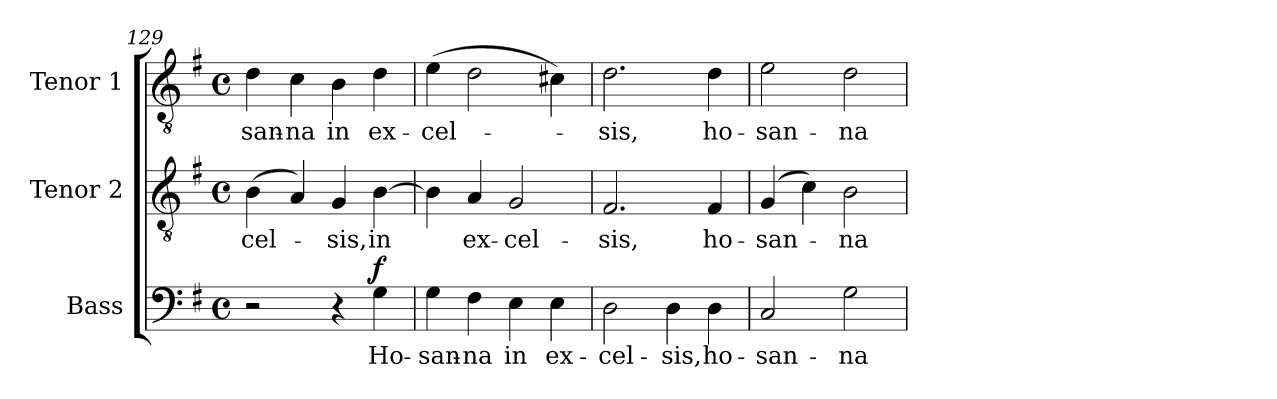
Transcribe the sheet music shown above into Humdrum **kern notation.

**kern	**text	**dynam	**kern	**text	**kern	**text
*part3	*part3	*part3	*part2	*part2	*part1	*part1
*staff3	*staff3	*staff3	*staff2	*staff2	*staff1	*staff1
*I"Bass	*	*	*I"Tenor 2	*	*I"Tenor 1	*
*I'B.	*	*	*I'T. 2	*	*I'T. 1	*
*clefF4	*	*	*clefGv2	*	*clefGv2	*
*k[f#]	*	*	*k[f#]	*	*k[f#]	*
*G:	*	*	*G:	*	*G:	*
*M4/4	*	*	*M4/4	*	*M4/4	*
*met(c)	*	*	*met(c)	*	*met(c)	*
=129	=129	=129	=129	=129	=129	=129
!	!	!	!	!LO:LY:b	!	!LO:LY:b
2r	.	.	(>4B\	-cel-	4d\	-san-
!	!	!	!	!	!	!LO:LY:b
.	.	.	4A/)	.	4c\	-na
!	!	!	!	!LO:LY:b	!	!LO:LY:b
4r	.	.	4G/	-sis,	4B\	in
!	!LO:LY:b	!LO:DY:a	!	!LO:LY:b	!	!LO:LY:b
4G\	Ho-	f	[4B\	in	4d\	ex-
=130	=130	=130	=130	=130	=130	=130
!	!LO:LY:b	!	!	!	!	!LO:LY:b
4G\	-san-	.	4B\]	.	(>4e\	-cel-
!	!LO:LY:b	!	!	!LO:LY:b	!	!
4F#\	-na	.	4A/	ex-	2d\	.
!	!LO:LY:b	!	!	!LO:LY:b	!	!
4E\	in	.	2G/	-cel-	.	.
!	!LO:LY:b	!	!	!	!	!
4E\	ex-	.	.	.	4c#X\)	.
=131	=131	=131	=131	=131	=131	=131
!	!LO:LY:b	!	!	!LO:LY:b	!	!LO:LY:b
2D\	-cel-	.	2.F#/	-sis,	2.d\	-sis,
!	!LO:LY:b	!	!	!	!	!
4D\	-sis,	.	.	.	.	.
!	!LO:LY:b	!	!	!LO:LY:b	!	!LO:LY:b
4D\	ho-	.	4F#/	ho-	4d\	ho-
!!LO:LB:g=z
=132	=132	=132	=132	=132	=132	=132
!	!LO:LY:b	!	!	!LO:LY:b	!	!LO:LY:b
2C/	-san-	.	(4G/	-san-	2e\	-san-
.	.	.	4c\)	.	.	.
!	!LO:LY:b	!	!	!LO:LY:b	!	!LO:LY:b
2G\	-na	.	2B\	-na	2d\	-na
=	=	=	=	=	=	=
*-	*-	*-	*-	*-	*-	*-
